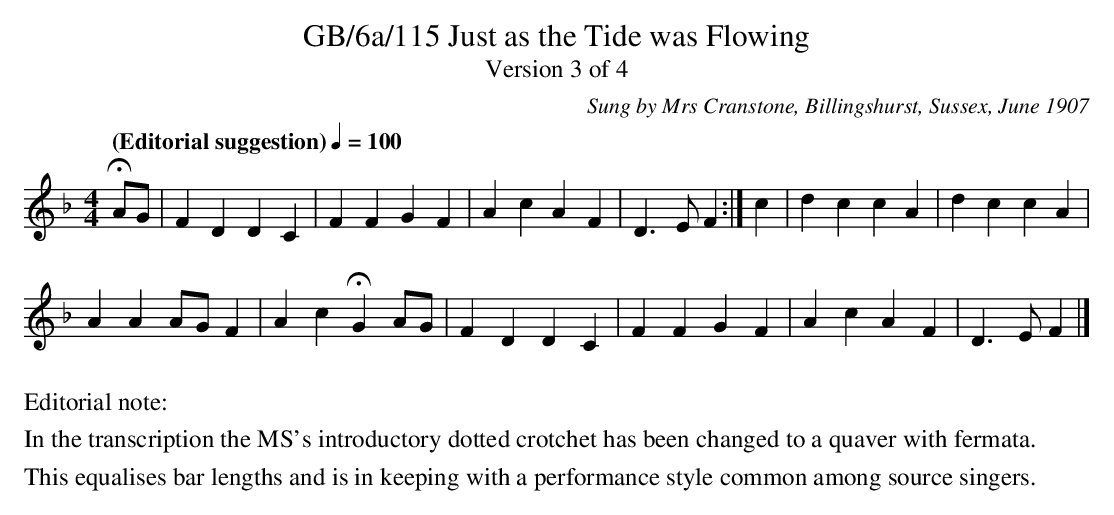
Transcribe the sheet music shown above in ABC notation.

X:1
T:GB/6a/115 Just as the Tide was Flowing
T:Version 3 of 4
C:Sung by Mrs Cranstone, Billingshurst, Sussex, June 1907
M:4/4
L:1/8
Q:"(Editorial suggestion)" 1/4=100
K:F
HAG | F2 D2 D2 C2 | F2 F2 G2 F2 | A2 c2 A2 F2 | D3 E F2 :| c2 | d2 c2 c2 A2 | d2 c2 c2 A2 |
A2 A2 AG F2 | A2 c2 HG2 AG | F2 D2 D2 C2 | F2 F2 G2 F2 | A2 c2 A2 F2 | D3 E F2 |]
